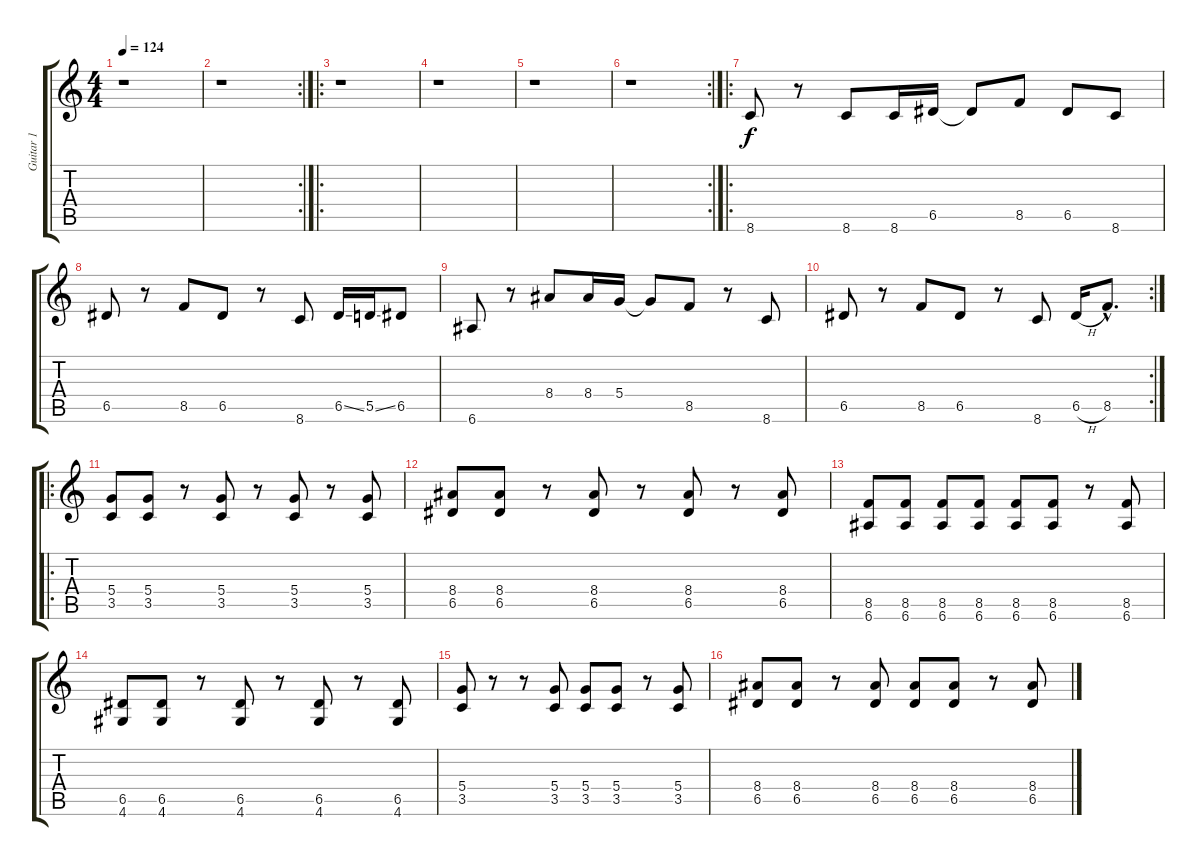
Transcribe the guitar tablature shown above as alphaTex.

\track ("Guitar 1" "Guitar 1") {instrument electricguitarjazz}
\staff {score tabs}
\tuning (E4 B3 G3 D3 A2 E2) {hide}
\ts (4 4)
\tempo 124
\clef g2
\ks c
r.1{dy f} |
\rc 2
r.1 |
\ro
r.1 |
r.1 |
r.1 |
\rc 2
r.1 |
\ro
8.6.8 r.8 8.6.8 8.6.16 6.5.16 6.5{t}.8 8.5.8 6.5.8 8.6.8 |
6.5.8 r.8 8.5.8 6.5.8 r.8 8.6.8 6.5{ss}.16 5.5{ss}.16 6.5.8 |
6.6.8 r.8 8.4.8 8.4.16 5.4.16 5.4{t}.8 8.5.8 r.8 8.6.8 |
\rc 2
6.5.8 r.8 8.5.8 6.5.8 r.8 8.6.8 6.5{h}.16 8.5{hac}.8{d} |
\ro
(5.4 3.5).8 (5.4 3.5).8 r.8 (5.4 3.5).8 r.8 (5.4 3.5).8 r.8 (5.4 3.5).8 |
(8.4 6.5).8 (8.4 6.5).8 r.8 (8.4 6.5).8 r.8 (8.4 6.5).8 r.8 (8.4 6.5).8 |
(8.5 6.6).8 (8.5 6.6).8 (8.5 6.6).8 (8.5 6.6).8 (8.5 6.6).8 (8.5 6.6).8 r.8 (8.5 6.6).8 |
(6.5 4.6).8 (6.5 4.6).8 r.8 (6.5 4.6).8 r.8 (6.5 4.6).8 r.8 (6.5 4.6).8 |
(5.4 3.5).8 r.8 r.8 (5.4 3.5).8 (5.4 3.5).8 (5.4 3.5).8 r.8 (5.4 3.5).8 |
(8.4 6.5).8 (8.4 6.5).8 r.8 (8.4 6.5).8 (8.4 6.5).8 (8.4 6.5).8 r.8 (8.4 6.5).8
